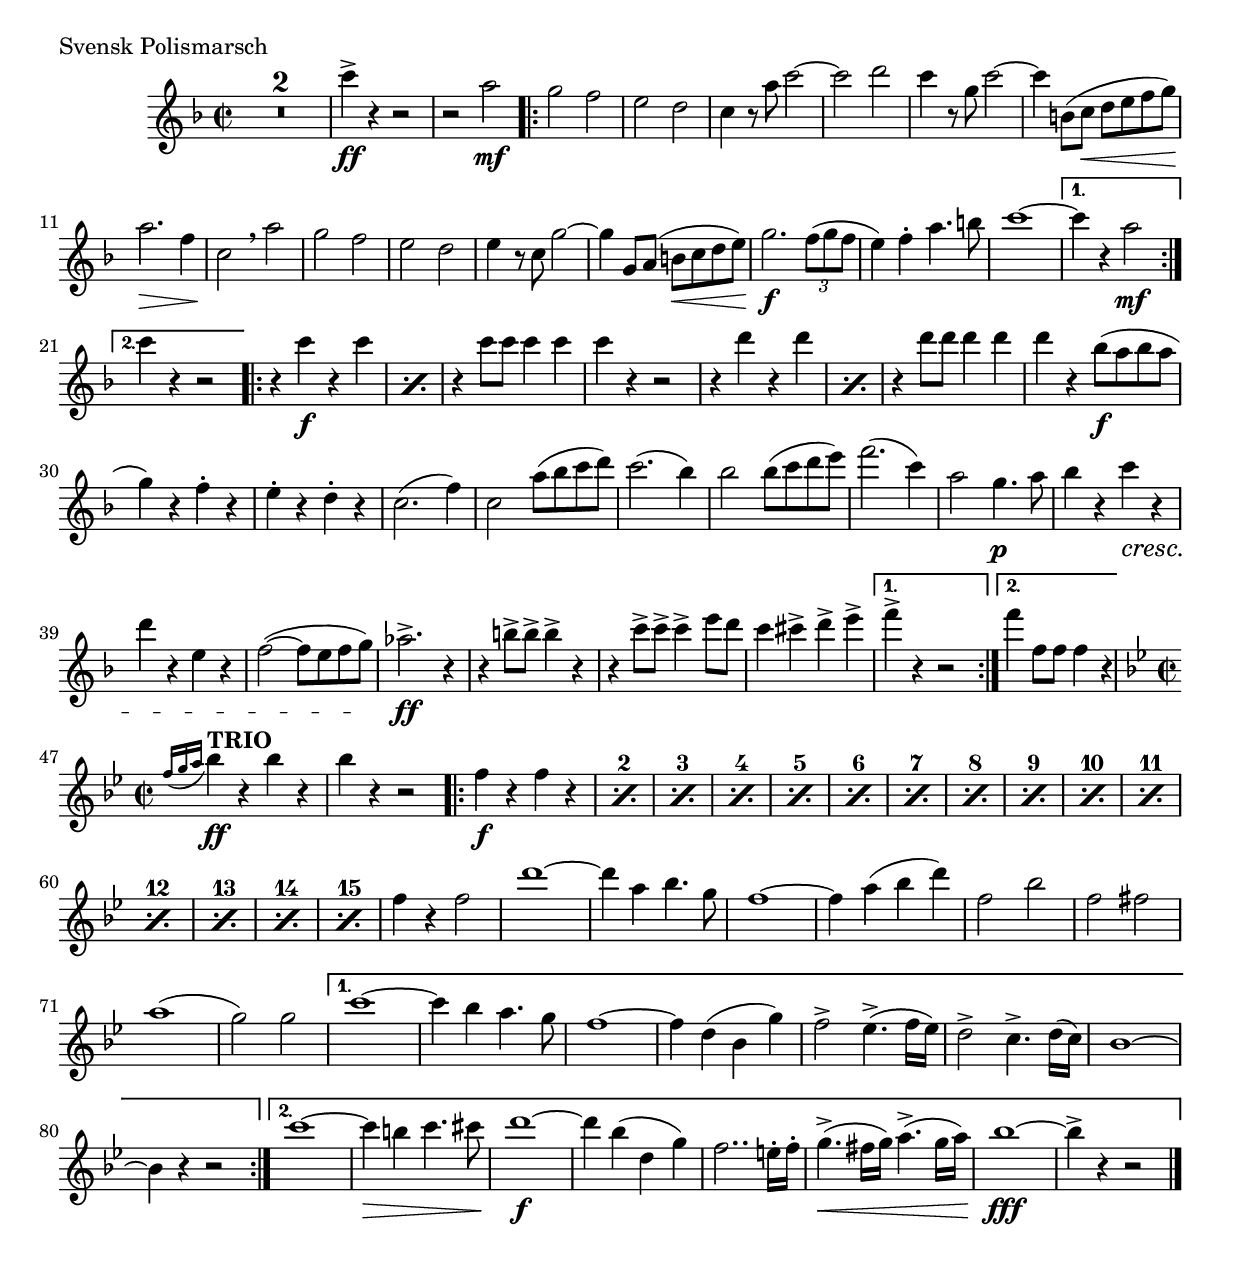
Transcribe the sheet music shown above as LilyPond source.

\version "2.18.0"
% When ready to include in collection: 1. Comment out paper.
% 				       2. Create include file of relative and
%					  header.
%Comment out from here
%{
#(set-default-paper-size "a4" 'portrait)
#(set-global-staff-size 18) % set staff-size when ready to print

\include "Marsch_format.ly"

%...to here
%}
  \score {

    % Svenska Polisens Marscher: 1. Title    
    \relative c'' { 
    	    \time 2/2 \key f \major \clef treble
    	    \override DynamicLineSpanner.staff-padding = #2
    	    \compressFullBarRests
    	    R1*2 |c'4->\ff r r2 |r a\mf 
   	    \repeat volta 2 {
    	    g2 f |e d |c4 r8 a' c2~ |c d2 |c4 r8 g c2~ |c4 b,8 (c\< d e f g\!)
    	    a2.\> f4 |c2\!\breathe a' |g f |e d |e4 r8 c g'2~ 
    	    g4 g,8 a (b\< c d e\!) |g2.\f \tuplet 3/2 {f8 (g f} |e4) f-. a4. b8 
    	    c1~ 
    	    }
  	    \alternative {
    	    	    {c4 r a2\mf}
    	    	    {c4 r r2}
 	    }
 	    \repeat volta 2 {
 	    \repeat percent 2 {r4 c\f r c} |r c8 c c4 c |c r r2
 	    \repeat percent 2 {r4 d r d} |r d8 d d4 d 
 	    d r bes8\f (a bes a |g4) r f-. r |e-. r d-. r |c2. (f4) 
 	    c2 a'8 (bes c d) |c2. (bes4) |bes2 bes8 (c d e) |f2. (c4) 
 	    a2 g4.\p a8 |bes4 r c\cresc r 
	    d r e, r |f2~ (f8 e f g)\! |aes2.->\ff r4 |r b8-> b-> b4-> r
	    r c8-> c-> c4-> e8 d |c4 cis-> d-> e->  
 	    }
 	    \alternative {
 	    	    {f-> r r2}
 	    	    {f4 f,8 f f4 r}
 	    }
    \break
    \key bes \major
    \time 2/2
    \acciaccatura {f16 [g a]} bes4\ff^\markup {\bold TRIO} r bes r |bes r r2
    \repeat volta 2 {
    	    \set countPercentRepeats = ##t
    	    \repeat percent 15 {f4\f r f r} |f r f2
    	    d'1~ |d4 a bes4. g8
    	    \set countPercentRepeats = ##f
    	    f1~ |f4 a (bes d) |f,2 bes |f fis | a1 ( |g2) g }
    	    \alternative {
    	    	    {c1~ |c4 bes a4. g8 |f1~ |f4 d (bes g')
    	    	     f2-> ees4.-> (f16 ees)|d2-> c4.-> d16 (c) |bes1~ |bes4 r r2}
    	    	    {c'1~ |c4\> b c4. cis8\!  |d1~\f |d4 bes (d, g)
    	    	     f2.. e16-. f-. |g4.->\< ( fis16 g) a4.-> ( g16 a)\!
    	    	     bes1~\fff |bes4-> r r2}
    	    }
    \bar "|."

    }%end relative
    \header {
    	    piece = "Svensk Polismarsch"
    	    composer = \markup {\concat {"P. Grundstr" \char#246 "m"}}
    	}
  }%end score
